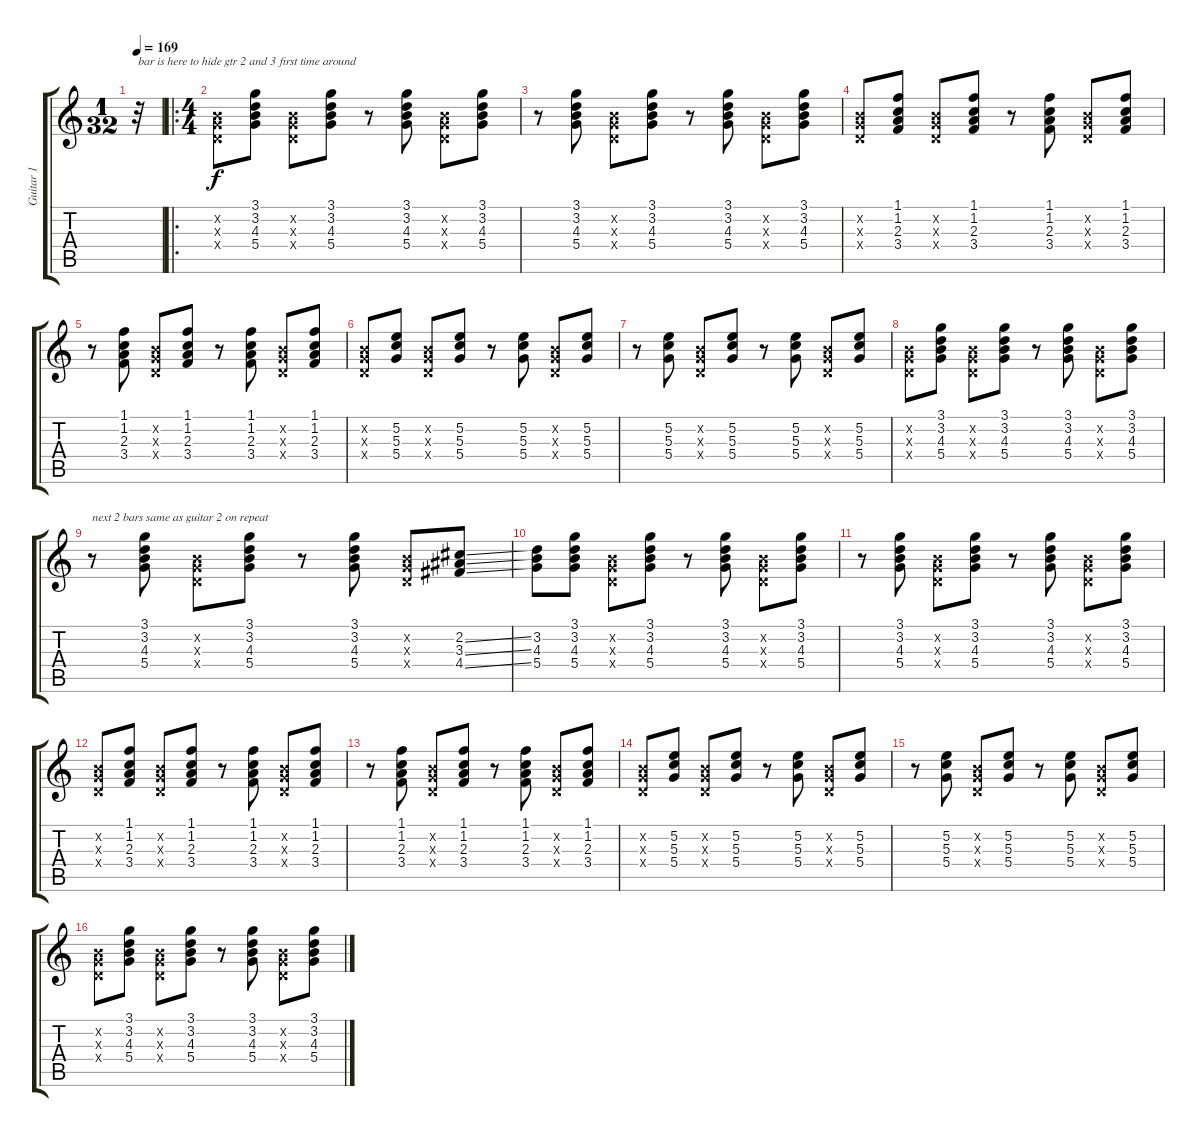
\track ("Guitar 1" "Guitar 1") {instrument electricguitarclean}
\staff {score tabs}
\tuning (E4 B3 G3 D3 A2 E2) {hide}
\ts (1 32)
\tempo 169
\clef g2
\ks c
r.32{txt "bar is here to hide gtr 2 and 3 first time around" dy f instrument electricguitarclean} |
\ro
\ts (4 4)
(0.2{x} 0.3{x} 0.4{x}).8 (3.1 3.2 4.3 5.4).8 (0.2{x} 0.3{x} 0.4{x}).8 (3.1 3.2 4.3 5.4).8 r.8 (3.1 3.2 4.3 5.4).8 (0.2{x} 0.3{x} 0.4{x}).8 (3.1 3.2 4.3 5.4).8 |
r.8 (3.1 3.2 4.3 5.4).8 (0.2{x} 0.3{x} 0.4{x}).8 (3.1 3.2 4.3 5.4).8 r.8 (3.1 3.2 4.3 5.4).8 (0.2{x} 0.3{x} 0.4{x}).8 (3.1 3.2 4.3 5.4).8 |
(0.2{x} 0.3{x} 0.4{x}).8 (1.1 1.2 2.3 3.4).8 (0.2{x} 0.3{x} 0.4{x}).8 (1.1 1.2 2.3 3.4).8 r.8 (1.1 1.2 2.3 3.4).8 (0.2{x} 0.3{x} 0.4{x}).8 (1.1 1.2 2.3 3.4).8 |
r.8 (1.1 1.2 2.3 3.4).8 (0.2{x} 0.3{x} 0.4{x}).8 (1.1 1.2 2.3 3.4).8 r.8 (1.1 1.2 2.3 3.4).8 (0.2{x} 0.3{x} 0.4{x}).8 (1.1 1.2 2.3 3.4).8 |
(0.2{x} 0.3{x} 0.4{x}).8 (5.2 5.3 5.4).8 (0.2{x} 0.3{x} 0.4{x}).8 (5.2 5.3 5.4).8 r.8 (5.2 5.3 5.4).8 (0.2{x} 0.3{x} 0.4{x}).8 (5.2 5.3 5.4).8 |
r.8 (5.2 5.3 5.4).8 (0.2{x} 0.3{x} 0.4{x}).8 (5.2 5.3 5.4).8 r.8 (5.2 5.3 5.4).8 (0.2{x} 0.3{x} 0.4{x}).8 (5.2 5.3 5.4).8 |
(0.2{x} 0.3{x} 0.4{x}).8 (3.1 3.2 4.3 5.4).8 (0.2{x} 0.3{x} 0.4{x}).8 (3.1 3.2 4.3 5.4).8 r.8 (3.1 3.2 4.3 5.4).8 (0.2{x} 0.3{x} 0.4{x}).8 (3.1 3.2 4.3 5.4).8 |
r.8{txt "next 2 bars same as guitar 2 on repeat"} (3.1 3.2 4.3 5.4).8 (0.2{x} 0.3{x} 0.4{x}).8 (3.1 3.2 4.3 5.4).8 r.8 (3.1 3.2 4.3 5.4).8 (0.2{x} 0.3{x} 0.4{x}).8 (2.2{ss} 3.3{ss} 4.4{ss}).8 |
(3.2 4.3 5.4).8 (3.1 3.2 4.3 5.4).8 (0.2{x} 0.3{x} 0.4{x}).8 (3.1 3.2 4.3 5.4).8 r.8 (3.1 3.2 4.3 5.4).8 (0.2{x} 0.3{x} 0.4{x}).8 (3.1 3.2 4.3 5.4).8 |
r.8 (3.1 3.2 4.3 5.4).8 (0.2{x} 0.3{x} 0.4{x}).8 (3.1 3.2 4.3 5.4).8 r.8 (3.1 3.2 4.3 5.4).8 (0.2{x} 0.3{x} 0.4{x}).8 (3.1 3.2 4.3 5.4).8 |
(0.2{x} 0.3{x} 0.4{x}).8 (1.1 1.2 2.3 3.4).8 (0.2{x} 0.3{x} 0.4{x}).8 (1.1 1.2 2.3 3.4).8 r.8 (1.1 1.2 2.3 3.4).8 (0.2{x} 0.3{x} 0.4{x}).8 (1.1 1.2 2.3 3.4).8 |
r.8 (1.1 1.2 2.3 3.4).8 (0.2{x} 0.3{x} 0.4{x}).8 (1.1 1.2 2.3 3.4).8 r.8 (1.1 1.2 2.3 3.4).8 (0.2{x} 0.3{x} 0.4{x}).8 (1.1 1.2 2.3 3.4).8 |
(0.2{x} 0.3{x} 0.4{x}).8 (5.2 5.3 5.4).8 (0.2{x} 0.3{x} 0.4{x}).8 (5.2 5.3 5.4).8 r.8 (5.2 5.3 5.4).8 (0.2{x} 0.3{x} 0.4{x}).8 (5.2 5.3 5.4).8 |
r.8 (5.2 5.3 5.4).8 (0.2{x} 0.3{x} 0.4{x}).8 (5.2 5.3 5.4).8 r.8 (5.2 5.3 5.4).8 (0.2{x} 0.3{x} 0.4{x}).8 (5.2 5.3 5.4).8 |
(0.2{x} 0.3{x} 0.4{x}).8 (3.1 3.2 4.3 5.4).8 (0.2{x} 0.3{x} 0.4{x}).8 (3.1 3.2 4.3 5.4).8 r.8 (3.1 3.2 4.3 5.4).8 (0.2{x} 0.3{x} 0.4{x}).8 (3.1 3.2 4.3 5.4).8
